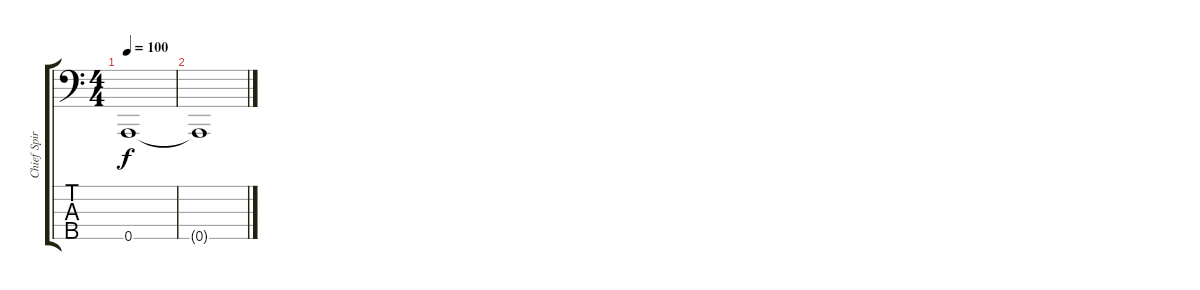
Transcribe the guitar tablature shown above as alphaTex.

\track ("Chief Spires" "Chief Spir") {instrument electricbasspick}
\staff {score tabs}
\tuning (G2 D2 A1 E1 A0) {hide}
\ts (4 4)
\tempo 100
\clef f4
\ks c
0.5{t}.1{dy f} |
0.5{t}.1
